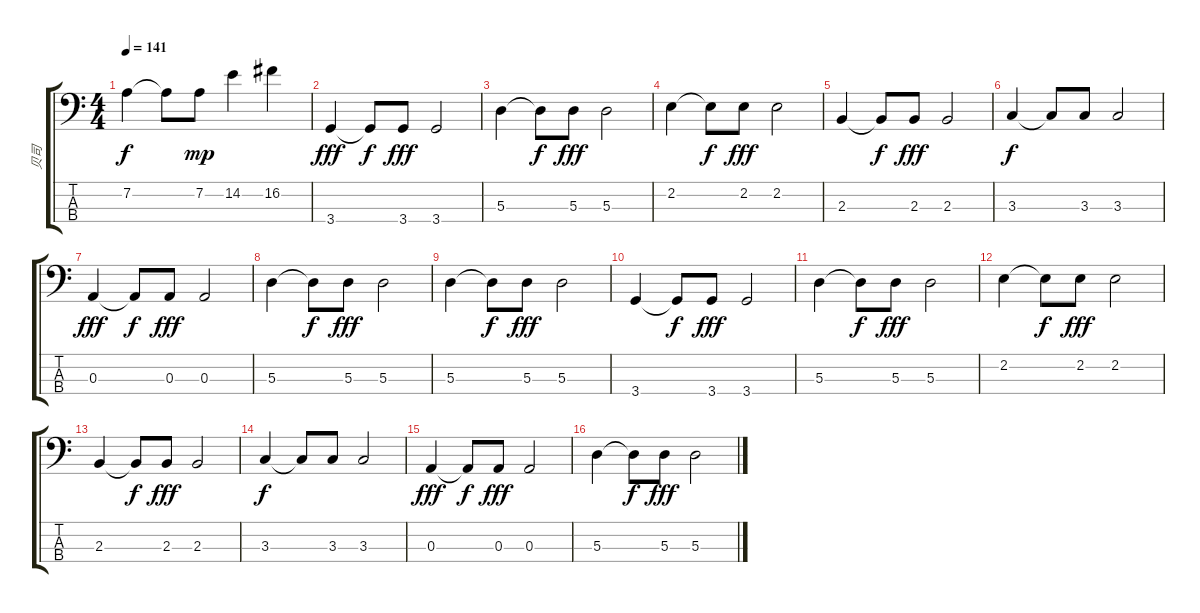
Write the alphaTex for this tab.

\track ("贝司" "贝司") {instrument electricbassfinger}
\staff {score tabs}
\tuning (G2 D2 A1 E1) {hide}
\ts (4 4)
\tempo 141
\clef f4
\ks c
7.2.4{dy f} 7.2{t}.8 7.2.8{dy mp} 14.2.4 16.2.4 |
3.4.4{dy fff} 3.4{t}.8{dy f} 3.4.8{dy fff} 3.4.2 |
5.3.4 5.3{t}.8{dy f} 5.3.8{dy fff} 5.3.2 |
2.2.4 2.2{t}.8{dy f} 2.2.8{dy fff} 2.2.2 |
2.3.4 2.3{t}.8{dy f} 2.3.8{dy fff} 2.3.2 |
3.3.4{dy f} 3.3{t}.8 3.3.8 3.3.2 |
0.3.4{dy fff} 0.3{t}.8{dy f} 0.3.8{dy fff} 0.3.2 |
5.3.4 5.3{t}.8{dy f} 5.3.8{dy fff} 5.3.2 |
5.3.4 5.3{t}.8{dy f} 5.3.8{dy fff} 5.3.2 |
3.4.4 3.4{t}.8{dy f} 3.4.8{dy fff} 3.4.2 |
5.3.4 5.3{t}.8{dy f} 5.3.8{dy fff} 5.3.2 |
2.2.4 2.2{t}.8{dy f} 2.2.8{dy fff} 2.2.2 |
2.3.4 2.3{t}.8{dy f} 2.3.8{dy fff} 2.3.2 |
3.3.4{dy f} 3.3{t}.8 3.3.8 3.3.2 |
0.3.4{dy fff} 0.3{t}.8{dy f} 0.3.8{dy fff} 0.3.2 |
5.3.4 5.3{t}.8{dy f} 5.3.8{dy fff} 5.3.2
